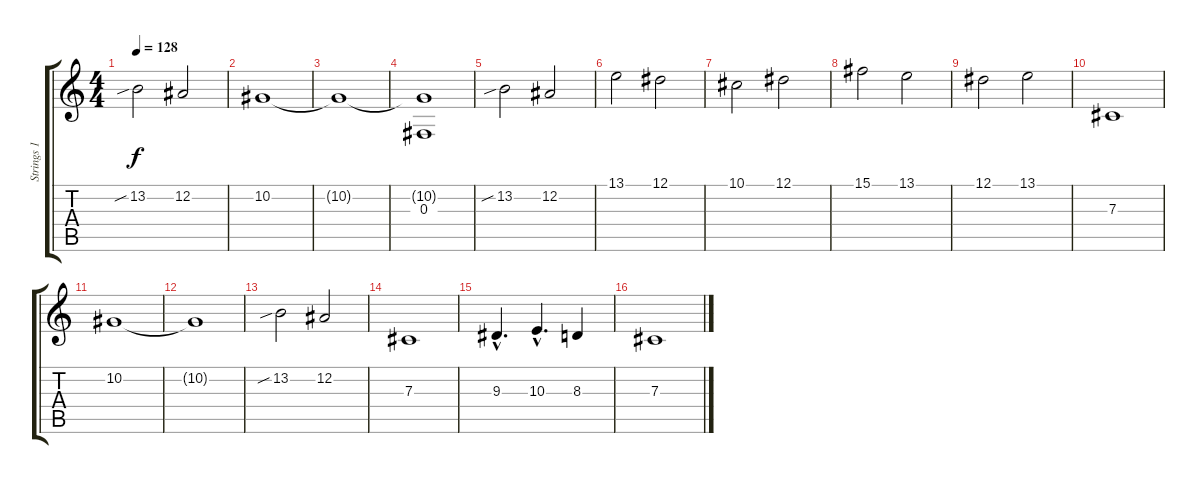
\track ("Strings 1" "Strings 1") {instrument stringensemble1}
\staff {score tabs}
\tuning (Eb4 Bb3 Gb3 Db3 Ab2 Eb2) {hide}
\ts (4 4)
\tempo 128
\clef g2
\ks c
13.2{sib}.2{dy f} 12.2.2 |
10.2.1 |
10.2{t}.1 |
(10.2{t} 0.3).1 |
13.2{sib}.2 12.2.2 |
13.1.2 12.1.2 |
10.1.2 12.1.2 |
15.1.2 13.1.2 |
12.1.2 13.1.2 |
7.3.1 |
10.2.1 |
10.2{t}.1 |
13.2{sib}.2 12.2.2 |
7.3.1{volume 13} |
9.3{hac}.4{d} 10.3{hac}.4{d} 8.3.4 |
7.3.1
